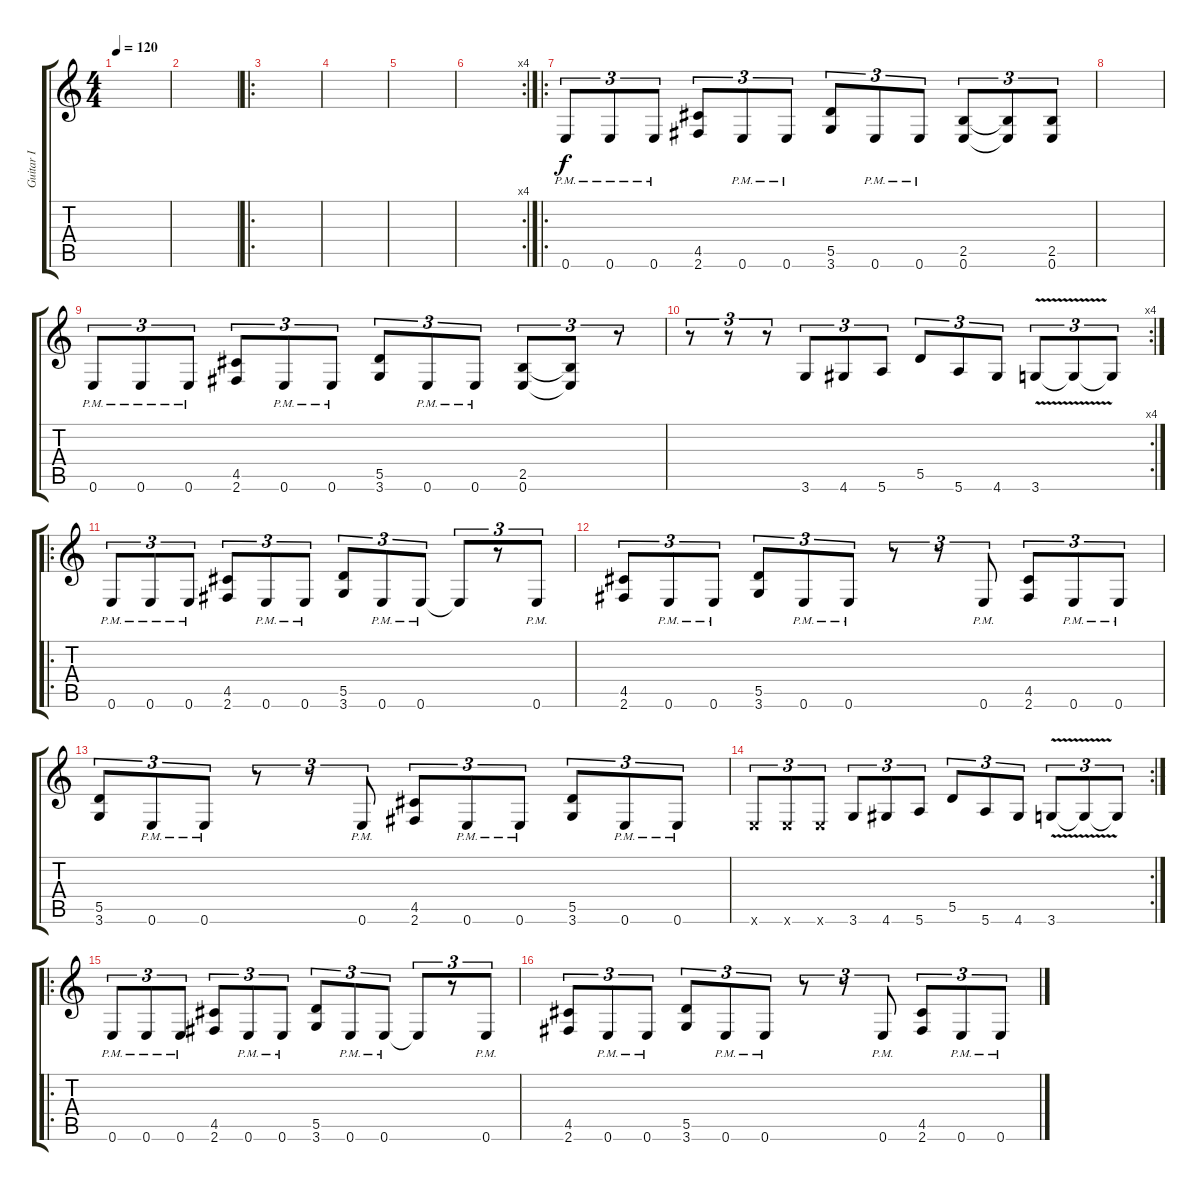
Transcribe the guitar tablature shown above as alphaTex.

\track ("Guitar I" "Guitar I") {instrument distortionguitar}
\staff {score tabs}
\tuning (E4 B3 G3 D3 A2 E2) {hide}
\ts (4 4)
\tempo 120
\clef g2
\ks c
|
|
\ro
|
|
|
\rc 4
|
\ro
0.6{pm}.8{tu (3 2)} 0.6{pm}.8{tu (3 2)} 0.6{pm}.8{tu (3 2)} (4.5 2.6).8{tu (3 2)} 0.6{pm}.8{tu (3 2)} 0.6{pm}.8{tu (3 2)} (5.5 3.6).8{tu (3 2)} 0.6{pm}.8{tu (3 2)} 0.6{pm}.8{tu (3 2)} (2.5 0.6).8{tu (3 2)} (2.5{t} 0.6{t}).8{tu (3 2)} (2.5 0.6).8{tu (3 2)} |
|
0.6{pm}.8{tu (3 2)} 0.6{pm}.8{tu (3 2)} 0.6{pm}.8{tu (3 2)} (4.5 2.6).8{tu (3 2)} 0.6{pm}.8{tu (3 2)} 0.6{pm}.8{tu (3 2)} (5.5 3.6).8{tu (3 2)} 0.6{pm}.8{tu (3 2)} 0.6{pm}.8{tu (3 2)} (2.5 0.6).8{tu (3 2)} (2.5{t} 0.6{t}).8{tu (3 2)} r.8{tu (3 2)} |
\rc 4
r.8{tu (3 2)} r.8{tu (3 2)} r.8{tu (3 2)} 3.6.8{tu (3 2)} 4.6.8{tu (3 2)} 5.6.8{tu (3 2)} 5.5.8{tu (3 2)} 5.6.8{tu (3 2)} 4.6.8{tu (3 2)} 3.6{v}.8{tu (3 2)} 3.6{t}.8{tu (3 2)} 3.6{t}.8{tu (3 2)} |
\ro
0.6{pm}.8{tu (3 2)} 0.6{pm}.8{tu (3 2)} 0.6{pm}.8{tu (3 2)} (4.5 2.6).8{tu (3 2)} 0.6{pm}.8{tu (3 2)} 0.6{pm}.8{tu (3 2)} (5.5 3.6).8{tu (3 2)} 0.6{pm}.8{tu (3 2)} 0.6{pm}.8{tu (3 2)} 0.6{t}.8{tu (3 2)} r.8{tu (3 2)} 0.6{pm}.8{tu (3 2)} |
(4.5 2.6).8{tu (3 2)} 0.6{pm}.8{tu (3 2)} 0.6{pm}.8{tu (3 2)} (5.5 3.6).8{tu (3 2)} 0.6{pm}.8{tu (3 2)} 0.6{pm}.8{tu (3 2)} r.8{tu (3 2)} r.8{tu (3 2)} 0.6{pm}.8{tu (3 2)} (4.5 2.6).8{tu (3 2)} 0.6{pm}.8{tu (3 2)} 0.6{pm}.8{tu (3 2)} |
(5.5 3.6).8{tu (3 2)} 0.6{pm}.8{tu (3 2)} 0.6{pm}.8{tu (3 2)} r.8{tu (3 2)} r.8{tu (3 2)} 0.6{pm}.8{tu (3 2)} (4.5 2.6).8{tu (3 2)} 0.6{pm}.8{tu (3 2)} 0.6{pm}.8{tu (3 2)} (5.5 3.6).8{tu (3 2)} 0.6{pm}.8{tu (3 2)} 0.6{pm}.8{tu (3 2)} |
\rc 2
0.6{x}.8{tu (3 2)} 0.6{x}.8{tu (3 2)} 0.6{x}.8{tu (3 2)} 3.6.8{tu (3 2)} 4.6.8{tu (3 2)} 5.6.8{tu (3 2)} 5.5.8{tu (3 2)} 5.6.8{tu (3 2)} 4.6.8{tu (3 2)} 3.6{v}.8{tu (3 2)} 3.6{t}.8{tu (3 2)} 3.6{t}.8{tu (3 2)} |
\ro
0.6{pm}.8{tu (3 2) volume 10} 0.6{pm}.8{tu (3 2)} 0.6{pm}.8{tu (3 2)} (4.5 2.6).8{tu (3 2)} 0.6{pm}.8{tu (3 2)} 0.6{pm}.8{tu (3 2)} (5.5 3.6).8{tu (3 2)} 0.6{pm}.8{tu (3 2)} 0.6{pm}.8{tu (3 2)} 0.6{t}.8{tu (3 2)} r.8{tu (3 2)} 0.6{pm}.8{tu (3 2)} |
(4.5 2.6).8{tu (3 2)} 0.6{pm}.8{tu (3 2)} 0.6{pm}.8{tu (3 2)} (5.5 3.6).8{tu (3 2)} 0.6{pm}.8{tu (3 2)} 0.6{pm}.8{tu (3 2)} r.8{tu (3 2)} r.8{tu (3 2)} 0.6{pm}.8{tu (3 2)} (4.5 2.6).8{tu (3 2)} 0.6{pm}.8{tu (3 2)} 0.6{pm}.8{tu (3 2)}
